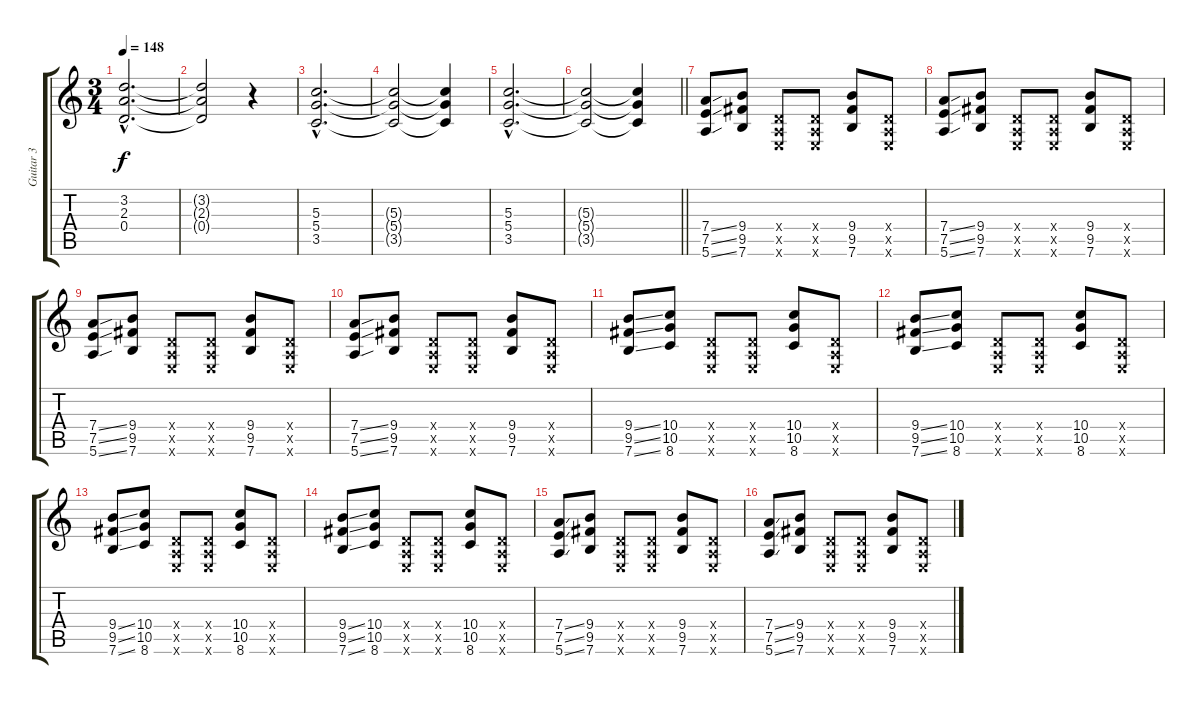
\track ("Guitar 3" "Guitar 3") {instrument electricguitarjazz}
\staff {score tabs}
\tuning (E4 B3 G3 D3 A2 E2) {hide}
\ts (3 4)
\tempo 148
\clef g2
\ks c
(3.2{hac} 2.3{hac} 0.4{hac}).2{d dy f} |
(3.2{t} 2.3{t} 0.4{t}).2 r.4 |
(5.3{hac} 5.4{hac} 3.5{hac}).2{d} |
(5.3{t} 5.4{t} 3.5{t}).2 (5.3{t} 5.4{t} 3.5{t}).4 |
(5.3{hac} 5.4{hac} 3.5{hac}).2{d} |
\barLineRight lightlight
(5.3{t} 5.4{t} 3.5{t}).2 (5.3{t} 5.4{t} 3.5{t}).4 |
(7.4{ss} 7.5{ss} 5.6{ss}).8 (9.4 9.5 7.6).8 (0.4{x} 0.5{x} 0.6{x}).8 (0.4{x} 0.5{x} 0.6{x}).8 (9.4 9.5 7.6).8 (0.4{x} 0.5{x} 0.6{x}).8 |
(7.4{ss} 7.5{ss} 5.6{ss}).8 (9.4 9.5 7.6).8 (0.4{x} 0.5{x} 0.6{x}).8 (0.4{x} 0.5{x} 0.6{x}).8 (9.4 9.5 7.6).8 (0.4{x} 0.5{x} 0.6{x}).8 |
(7.4{ss} 7.5{ss} 5.6{ss}).8 (9.4 9.5 7.6).8 (0.4{x} 0.5{x} 0.6{x}).8 (0.4{x} 0.5{x} 0.6{x}).8 (9.4 9.5 7.6).8 (0.4{x} 0.5{x} 0.6{x}).8 |
(7.4{ss} 7.5{ss} 5.6{ss}).8 (9.4 9.5 7.6).8 (0.4{x} 0.5{x} 0.6{x}).8 (0.4{x} 0.5{x} 0.6{x}).8 (9.4 9.5 7.6).8 (0.4{x} 0.5{x} 0.6{x}).8 |
(9.4{ss} 9.5{ss} 7.6{ss}).8 (10.4 10.5 8.6).8 (0.4{x} 0.5{x} 0.6{x}).8 (0.4{x} 0.5{x} 0.6{x}).8 (10.4 10.5 8.6).8 (0.4{x} 0.5{x} 0.6{x}).8 |
(9.4{ss} 9.5{ss} 7.6{ss}).8 (10.4 10.5 8.6).8 (0.4{x} 0.5{x} 0.6{x}).8 (0.4{x} 0.5{x} 0.6{x}).8 (10.4 10.5 8.6).8 (0.4{x} 0.5{x} 0.6{x}).8 |
(9.4{ss} 9.5{ss} 7.6{ss}).8 (10.4 10.5 8.6).8 (0.4{x} 0.5{x} 0.6{x}).8 (0.4{x} 0.5{x} 0.6{x}).8 (10.4 10.5 8.6).8 (0.4{x} 0.5{x} 0.6{x}).8 |
(9.4{ss} 9.5{ss} 7.6{ss}).8 (10.4 10.5 8.6).8 (0.4{x} 0.5{x} 0.6{x}).8 (0.4{x} 0.5{x} 0.6{x}).8 (10.4 10.5 8.6).8 (0.4{x} 0.5{x} 0.6{x}).8 |
(7.4{ss} 7.5{ss} 5.6{ss}).8 (9.4 9.5 7.6).8 (0.4{x} 0.5{x} 0.6{x}).8 (0.4{x} 0.5{x} 0.6{x}).8 (9.4 9.5 7.6).8 (0.4{x} 0.5{x} 0.6{x}).8 |
(7.4{ss} 7.5{ss} 5.6{ss}).8 (9.4 9.5 7.6).8 (0.4{x} 0.5{x} 0.6{x}).8 (0.4{x} 0.5{x} 0.6{x}).8 (9.4 9.5 7.6).8 (0.4{x} 0.5{x} 0.6{x}).8
